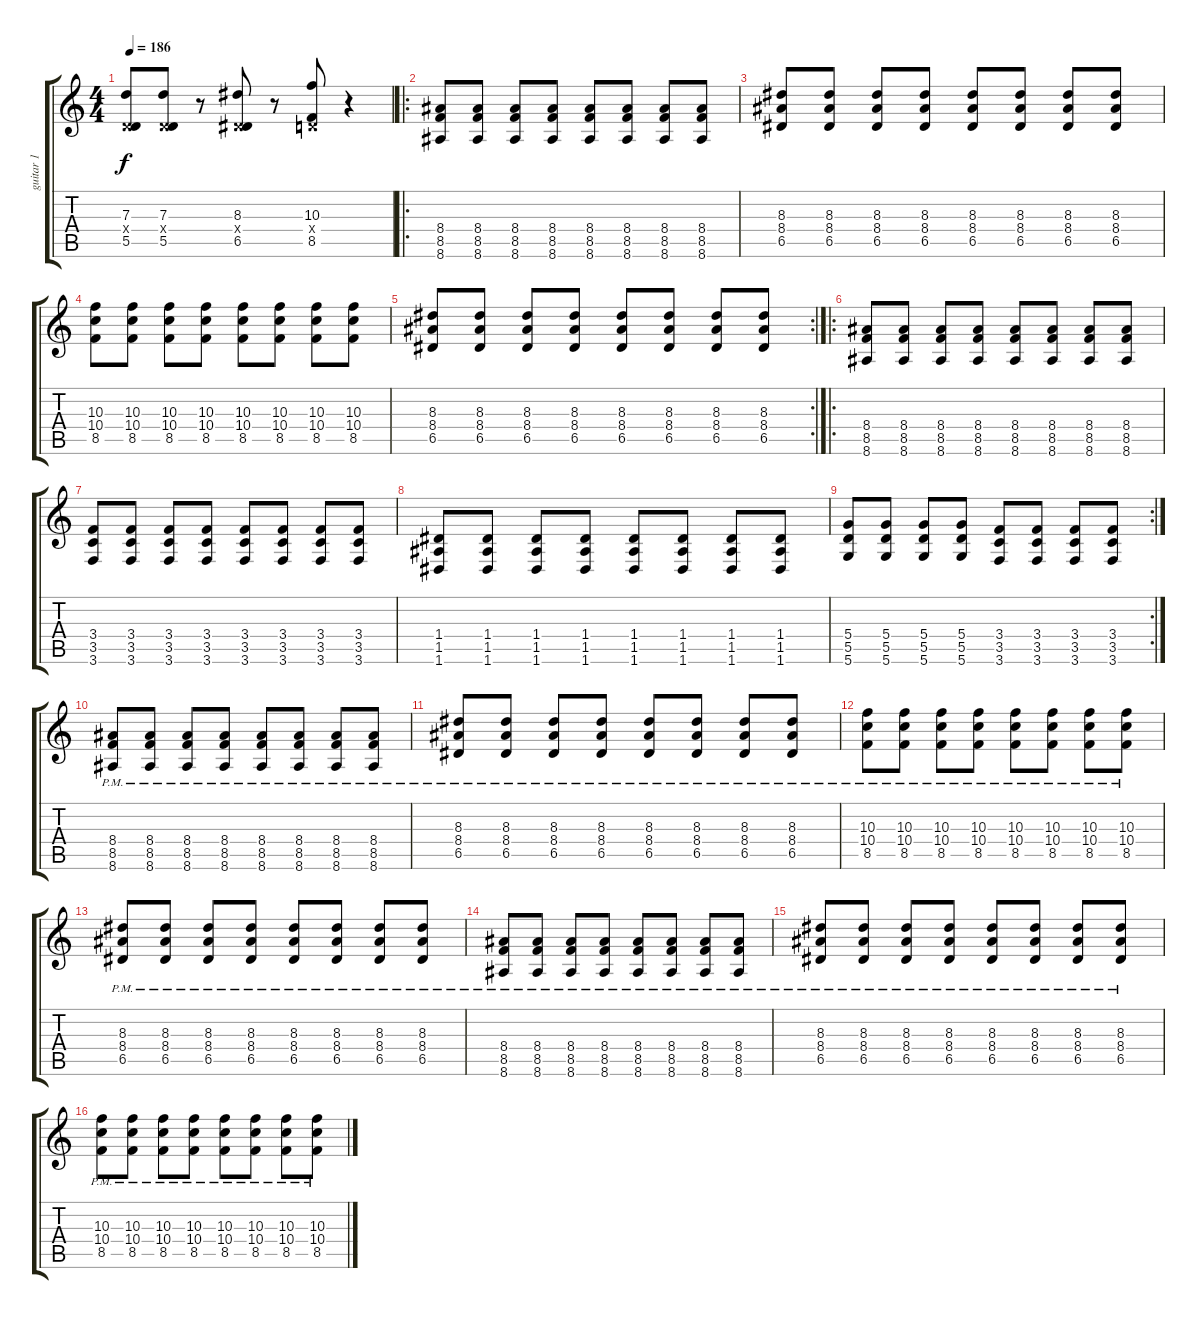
\track ("guitar 1" "guitar 1") {instrument distortionguitar}
\staff {score tabs}
\tuning (E4 B3 G3 D3 A2 D2) {hide}
\ts (4 4)
\tempo 186
\clef g2
\ks c
(7.3 0.4{x} 5.5).8{dy f volume 14 instrument distortionguitar} (7.3 0.4{x} 5.5).8 r.8 (8.3 0.4{x} 6.5).8 r.8 (10.3 0.4{x} 8.5).8 r.4 |
\ro
(8.4 8.5 8.6).8 (8.4 8.5 8.6).8 (8.4 8.5 8.6).8 (8.4 8.5 8.6).8 (8.4 8.5 8.6).8 (8.4 8.5 8.6).8 (8.4 8.5 8.6).8 (8.4 8.5 8.6).8 |
(8.3 8.4 6.5).8 (8.3 8.4 6.5).8 (8.3 8.4 6.5).8 (8.3 8.4 6.5).8 (8.3 8.4 6.5).8 (8.3 8.4 6.5).8 (8.3 8.4 6.5).8 (8.3 8.4 6.5).8 |
(10.3 10.4 8.5).8 (10.3 10.4 8.5).8 (10.3 10.4 8.5).8 (10.3 10.4 8.5).8 (10.3 10.4 8.5).8 (10.3 10.4 8.5).8 (10.3 10.4 8.5).8 (10.3 10.4 8.5).8 |
\rc 2
(8.3 8.4 6.5).8 (8.3 8.4 6.5).8 (8.3 8.4 6.5).8 (8.3 8.4 6.5).8 (8.3 8.4 6.5).8 (8.3 8.4 6.5).8 (8.3 8.4 6.5).8 (8.3 8.4 6.5).8 |
\ro
(8.4 8.5 8.6).8 (8.4 8.5 8.6).8 (8.4 8.5 8.6).8 (8.4 8.5 8.6).8 (8.4 8.5 8.6).8 (8.4 8.5 8.6).8 (8.4 8.5 8.6).8 (8.4 8.5 8.6).8 |
(3.4 3.5 3.6).8 (3.4 3.5 3.6).8 (3.4 3.5 3.6).8 (3.4 3.5 3.6).8 (3.4 3.5 3.6).8 (3.4 3.5 3.6).8 (3.4 3.5 3.6).8 (3.4 3.5 3.6).8 |
(1.4 1.5 1.6).8 (1.4 1.5 1.6).8 (1.4 1.5 1.6).8 (1.4 1.5 1.6).8 (1.4 1.5 1.6).8 (1.4 1.5 1.6).8 (1.4 1.5 1.6).8 (1.4 1.5 1.6).8 |
\rc 2
(5.4 5.5 5.6).8 (5.4 5.5 5.6).8 (5.4 5.5 5.6).8 (5.4 5.5 5.6).8 (3.4 3.5 3.6).8 (3.4 3.5 3.6).8 (3.4 3.5 3.6).8 (3.4 3.5 3.6).8 |
(8.4{pm} 8.5{pm} 8.6{pm}).8 (8.4{pm} 8.5{pm} 8.6{pm}).8 (8.4{pm} 8.5{pm} 8.6{pm}).8 (8.4{pm} 8.5{pm} 8.6{pm}).8 (8.4{pm} 8.5{pm} 8.6{pm}).8 (8.4{pm} 8.5{pm} 8.6{pm}).8 (8.4{pm} 8.5{pm} 8.6{pm}).8 (8.4{pm} 8.5{pm} 8.6{pm}).8 |
(8.3{pm} 8.4{pm} 6.5{pm}).8 (8.3{pm} 8.4{pm} 6.5{pm}).8 (8.3{pm} 8.4{pm} 6.5{pm}).8 (8.3{pm} 8.4{pm} 6.5{pm}).8 (8.3{pm} 8.4{pm} 6.5{pm}).8 (8.3{pm} 8.4{pm} 6.5{pm}).8 (8.3{pm} 8.4{pm} 6.5{pm}).8 (8.3{pm} 8.4{pm} 6.5{pm}).8 |
(10.3{pm} 10.4{pm} 8.5{pm}).8 (10.3{pm} 10.4{pm} 8.5{pm}).8 (10.3{pm} 10.4{pm} 8.5{pm}).8 (10.3{pm} 10.4{pm} 8.5{pm}).8 (10.3{pm} 10.4{pm} 8.5{pm}).8 (10.3{pm} 10.4{pm} 8.5{pm}).8 (10.3{pm} 10.4{pm} 8.5{pm}).8 (10.3{pm} 10.4{pm} 8.5{pm}).8 |
(8.3{pm} 8.4{pm} 6.5{pm}).8 (8.3{pm} 8.4{pm} 6.5{pm}).8 (8.3{pm} 8.4{pm} 6.5{pm}).8 (8.3{pm} 8.4{pm} 6.5{pm}).8 (8.3{pm} 8.4{pm} 6.5{pm}).8 (8.3{pm} 8.4{pm} 6.5{pm}).8 (8.3{pm} 8.4{pm} 6.5{pm}).8 (8.3{pm} 8.4{pm} 6.5{pm}).8 |
(8.4{pm} 8.5{pm} 8.6{pm}).8 (8.4{pm} 8.5{pm} 8.6{pm}).8 (8.4{pm} 8.5{pm} 8.6{pm}).8 (8.4{pm} 8.5{pm} 8.6{pm}).8 (8.4{pm} 8.5{pm} 8.6{pm}).8 (8.4{pm} 8.5{pm} 8.6{pm}).8 (8.4{pm} 8.5{pm} 8.6{pm}).8 (8.4{pm} 8.5{pm} 8.6{pm}).8 |
(8.3{pm} 8.4{pm} 6.5{pm}).8 (8.3{pm} 8.4{pm} 6.5{pm}).8 (8.3{pm} 8.4{pm} 6.5{pm}).8 (8.3{pm} 8.4{pm} 6.5{pm}).8 (8.3{pm} 8.4{pm} 6.5{pm}).8 (8.3{pm} 8.4{pm} 6.5{pm}).8 (8.3{pm} 8.4{pm} 6.5{pm}).8 (8.3{pm} 8.4{pm} 6.5{pm}).8 |
(10.3{pm} 10.4{pm} 8.5{pm}).8 (10.3{pm} 10.4{pm} 8.5{pm}).8 (10.3{pm} 10.4{pm} 8.5{pm}).8 (10.3{pm} 10.4{pm} 8.5{pm}).8 (10.3{pm} 10.4{pm} 8.5{pm}).8 (10.3{pm} 10.4{pm} 8.5{pm}).8 (10.3{pm} 10.4{pm} 8.5{pm}).8 (10.3{pm} 10.4{pm} 8.5{pm}).8
